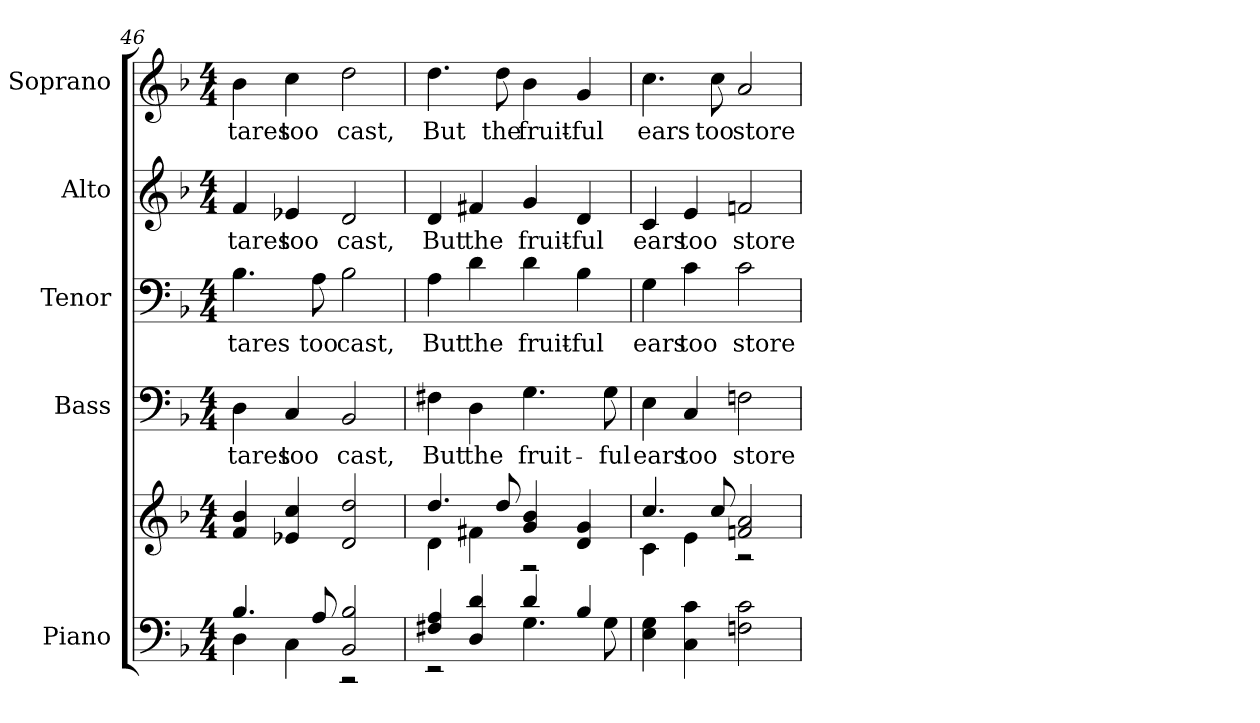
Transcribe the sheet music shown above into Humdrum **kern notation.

**kern	**kern	**kern	**text	**kern	**text	**kern	**text	**kern	**text
*part5	*part5	*part4	*part4	*part3	*part3	*part2	*part2	*part1	*part1
*staff6	*staff5	*staff4	*staff4	*staff3	*staff3	*staff2	*staff2	*staff1	*staff1
*I"Piano	*	*I"Bass	*	*I"Tenor	*	*I"Alto	*	*I"Soprano	*
*I'Pno.	*	*I'B.	*	*I'T.	*	*I'A.	*	*I'S.	*
*clefF4	*clefG2	*clefF4	*	*clefF4	*	*clefG2	*	*clefG2	*
*k[b-]	*k[b-]	*k[b-]	*	*k[b-]	*	*k[b-]	*	*k[b-]	*
*F:	*F:	*F:	*	*F:	*	*F:	*	*F:	*
*M4/4	*M4/4	*M4/4	*	*M4/4	*	*M4/4	*	*M4/4	*
=46	=46	=46	=46	=46	=46	=46	=46	=46	=46
*^	*	*	*	*	*	*	*	*	*
!	!	!	!	!LO:LY:b:color=#000000	!	!	!	!	!	!
!	!	!	!	!	!	!LO:LY:b:color=#000000	!	!	!	!
!	!	!	!	!	!	!	!	!LO:LY:b:color=#000000	!	!
!	!	!	!	!	!	!	!	!	!	!LO:LY:b:color=#000000
4.B-i/	4Di\	4fi/ 4b-i	4Di\	tares	4.B-i\	tares	4fi/	tares	4b-i\	tares
!	!	!	!	!LO:LY:b:color=#000000	!	!	!	!	!	!
!	!	!	!	!	!	!	!	!LO:LY:b:color=#000000	!	!
!	!	!	!	!	!	!	!	!	!	!LO:LY:b:color=#000000
.	4Ci\	4e-Xi/ 4cci	4Ci/	too	.	.	4e-Xi/	too	4cci\	too
!	!	!	!	!	!	!LO:LY:b:color=#000000	!	!	!	!
8Ai/	.	.	.	.	8Ai\	too	.	.	.	.
!	!	!	!	!LO:LY:b:color=#000000	!	!	!	!	!	!
!	!	!	!	!	!	!LO:LY:b:color=#000000	!	!	!	!
!	!	!	!	!	!	!	!	!LO:LY:b:color=#000000	!	!
!	!	!	!	!	!	!	!	!	!	!LO:LY:b:color=#000000
2BB-i/ 2B-i	2r	2di/ 2ddi	2BB-i/	cast,	2B-i\	cast,	2di/	cast,	2ddi\	cast,
!!LO:PB:g=z
=47	=47	=47	=47	=47	=47	=47	=47	=47	=47	=47
*	*	*^	*	*	*	*	*	*	*	*
!	!	!	!	!	!LO:LY:b:color=#000000	!	!	!	!	!	!
!	!	!	!	!	!	!	!LO:LY:b:color=#000000	!	!	!	!
!	!	!	!	!	!	!	!	!	!LO:LY:b:color=#000000	!	!
!	!	!	!	!	!	!	!	!	!	!	!LO:LY:b:color=#000000
4F#Xi/ 4Ai	2r	4.ddi/	4di\	4F#Xi\	But	4Ai\	But	4di/	But	4.ddi\	But
!	!	!	!	!	!LO:LY:b:color=#000000	!	!	!	!	!	!
!	!	!	!	!	!	!	!LO:LY:b:color=#000000	!	!	!	!
!	!	!	!	!	!	!	!	!	!LO:LY:b:color=#000000	!	!
4Di/ 4di	.	.	4f#Xi\	4Di\	the	4di\	the	4f#Xi/	the	.	.
!	!	!	!	!	!	!	!	!	!	!	!LO:LY:b:color=#000000
.	.	8ddi/	.	.	.	.	.	.	.	8ddi\	the
!	!	!	!	!	!LO:LY:b:color=#000000	!	!	!	!	!	!
!	!	!	!	!	!	!	!LO:LY:b:color=#000000	!	!	!	!
!	!	!	!	!	!	!	!	!	!LO:LY:b:color=#000000	!	!
!	!	!	!	!	!	!	!	!	!	!	!LO:LY:b:color=#000000
4di/	4.Gi\	4gi/ 4b-i	2r	4.Gi\	fruit-	4di\	fruit-	4gi/	fruit-	4b-i\	fruit-
!	!	!	!	!	!	!	!LO:LY:b:color=#000000	!	!	!	!
!	!	!	!	!	!	!	!	!	!LO:LY:b:color=#000000	!	!
!	!	!	!	!	!	!	!	!	!	!	!LO:LY:b:color=#000000
4B-i/	.	4di/ 4gi	.	.	.	4B-i\	-ful	4di/	-ful	4gi/	-ful
!	!	!	!	!	!LO:LY:b:color=#000000	!	!	!	!	!	!
.	8Gi\	.	.	8Gi\	-ful	.	.	.	.	.	.
*v	*v	*	*	*	*	*	*	*	*	*	*
=48	=48	=48	=48	=48	=48	=48	=48	=48	=48	=48
*^	*	*	*	*	*	*	*	*	*	*
!	!	!	!	!	!LO:LY:b:color=#000000	!	!	!	!	!	!
*v	*v	*	*	*	*	*	*	*	*	*	*
*^	*	*	*	*	*	*	*	*	*	*
!	!	!	!	!	!	!	!LO:LY:b:color=#000000	!	!	!	!
*v	*v	*	*	*	*	*	*	*	*	*	*
*^	*	*	*	*	*	*	*	*	*	*
!	!	!	!	!	!	!	!	!	!LO:LY:b:color=#000000	!	!
*v	*v	*	*	*	*	*	*	*	*	*	*
*^	*	*	*	*	*	*	*	*	*	*
!	!	!	!	!	!	!	!	!	!	!	!LO:LY:b:color=#000000
*v	*v	*	*	*	*	*	*	*	*	*	*
4Ei\ 4Gi	4.cci/	4ci\	4Ei\	ears	4Gi\	ears	4ci/	ears	4.cci\	ears
!	!	!	!	!LO:LY:b:color=#000000	!	!	!	!	!	!
!	!	!	!	!	!	!LO:LY:b:color=#000000	!	!	!	!
!	!	!	!	!	!	!	!	!LO:LY:b:color=#000000	!	!
4Ci\ 4ci	.	4ei\	4Ci/	too	4ci\	too	4ei/	too	.	.
!	!	!	!	!	!	!	!	!	!	!LO:LY:b:color=#000000
.	8cci/	.	.	.	.	.	.	.	8cci\	too
!	!	!	!	!LO:LY:b:color=#000000	!	!	!	!	!	!
!	!	!	!	!	!	!LO:LY:b:color=#000000	!	!	!	!
!	!	!	!	!	!	!	!	!LO:LY:b:color=#000000	!	!
!	!	!	!	!	!	!	!	!	!	!LO:LY:b:color=#000000
2Fni\ 2ci	2fni/ 2ai	2r	2Fni\	store	2ci\	store	2fni/	store	2ai/	store
*	*v	*v	*	*	*	*	*	*	*	*
=	=	=	=	=	=	=	=	=	=
*-	*-	*-	*-	*-	*-	*-	*-	*-	*-
